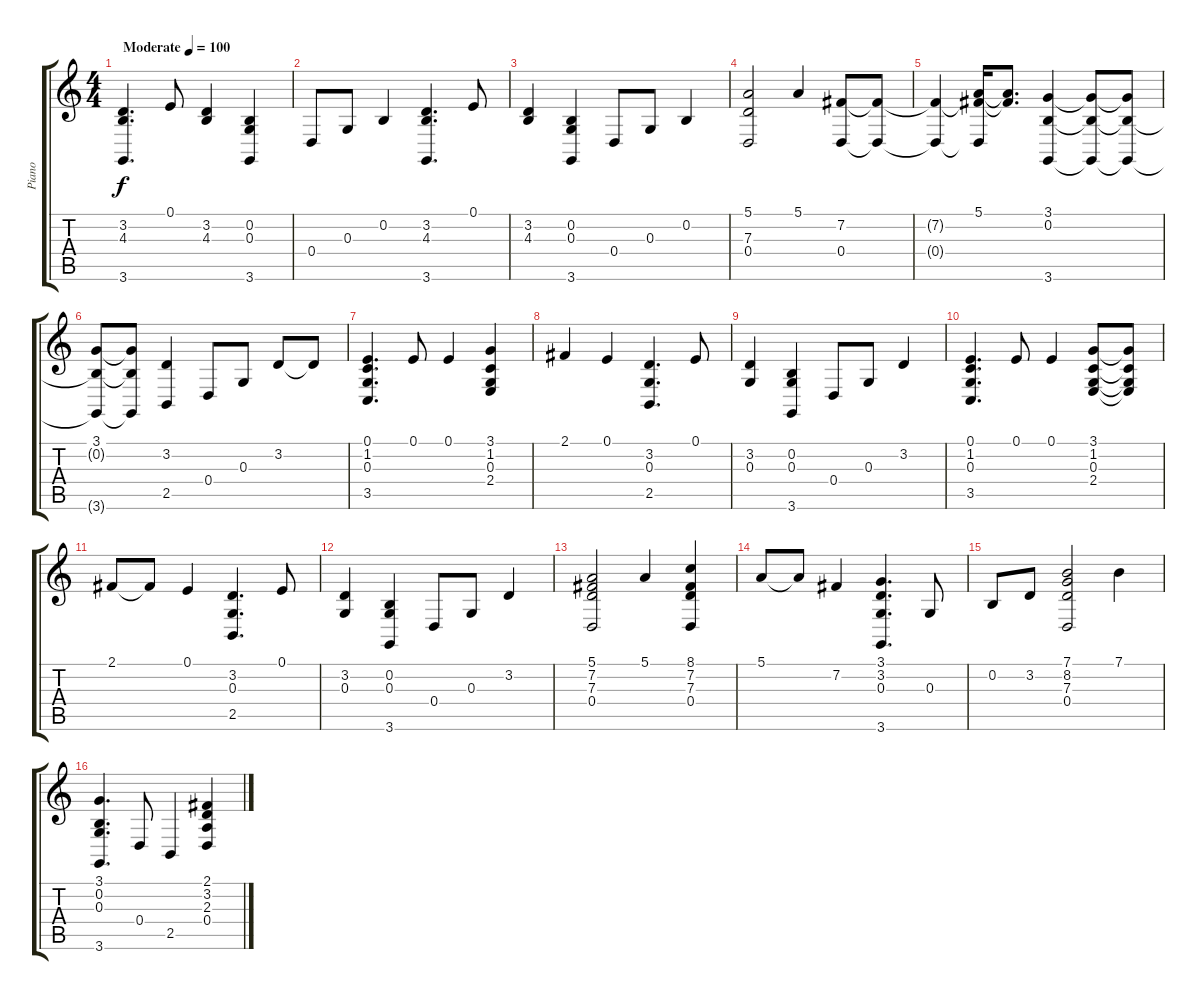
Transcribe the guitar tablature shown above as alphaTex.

\track ("Piano" "Piano") {instrument acousticgrandpiano}
\staff {score tabs}
\tuning (E4 B3 G3 D3 A2 E2) {hide}
\ts (4 4)
\tempo (100 "Moderate")
\clef g2
\ks c
(3.2 4.3 3.6).4{d dy f instrument acousticgrandpiano} 0.1.8 (3.2 4.3).4 (0.2 0.3 3.6).4 |
0.4.8 0.3.8 0.2.4 (3.2 4.3 3.6).4{d} 0.1.8 |
(3.2 4.3).4 (0.2 0.3 3.6).4 0.4.8 0.3.8 0.2.4 |
(5.1 7.3 0.4).2 5.1.4 (7.2 0.4).8 (7.2{t} 0.4{t}).8 |
(7.2{t} 0.4{t}).4 (5.1 7.2{t} 0.4{t}).16 (5.1{t} 7.2{t}).8{d} (3.1 0.2 3.6).4 (3.1{t} 0.2{t} 3.6{t}).8 (3.1{t} 0.2{t} 3.6{t}).8 |
(3.1 0.2{t} 3.6{t}).8 (3.1{t} 0.2{t} 3.6{t}).8 (3.2 2.5).4 0.4.8 0.3.8 3.2.8 3.2{t}.8 |
(0.1 1.2 0.3 3.5).4{d} 0.1.8 0.1.4 (3.1 1.2 0.3 2.4).4 |
2.1.4 0.1.4 (3.2 0.3 2.5).4{d} 0.1.8 |
(3.2 0.3).4 (0.2 0.3 3.6).4 0.4.8 0.3.8 3.2.4 |
(0.1 1.2 0.3 3.5).4{d} 0.1.8 0.1.4 (3.1 1.2 0.3 2.4).8 (3.1{t} 1.2{t} 0.3{t} 2.4{t}).8 |
2.1.8 2.1{t}.8 0.1.4 (3.2 0.3 2.5).4{d} 0.1.8 |
(3.2 0.3).4 (0.2 0.3 3.6).4 0.4.8 0.3.8 3.2.4 |
(5.1 7.2 7.3 0.4).2 5.1.4 (8.1 7.2 7.3 0.4).4 |
5.1.8 5.1{t}.8 7.2.4 (3.1 3.2 0.3 3.6).4{d} 0.3.8 |
0.2.8 3.2.8 (7.1 8.2 7.3 0.4).2 7.1.4 |
(3.1 0.2 0.3 3.6).4{d} 0.4.8 2.5.4 (2.1 3.2 2.3 0.4).4
